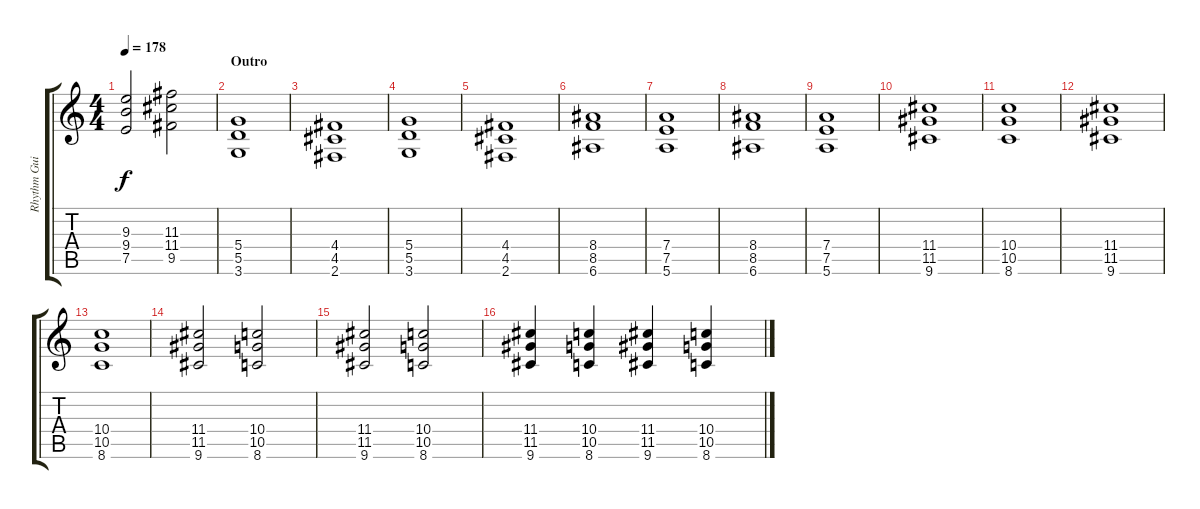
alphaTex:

\track ("Rhythm Guitar" "Rhythm Gui") {instrument distortionguitar}
\staff {score tabs}
\tuning (E4 B3 G3 D3 A2 E2) {hide}
\ts (4 4)
\tempo 178
\clef g2
\ks c
(9.3 9.4 7.5).2{dy f} (11.3 11.4 9.5).2 |
\section ("" "Outro")
(5.4 5.5 3.6).1 |
(4.4 4.5 2.6).1 |
(5.4 5.5 3.6).1 |
(4.4 4.5 2.6).1 |
(8.4 8.5 6.6).1 |
(7.4 7.5 5.6).1 |
(8.4 8.5 6.6).1 |
(7.4 7.5 5.6).1 |
(11.4 11.5 9.6).1 |
(10.4 10.5 8.6).1 |
(11.4 11.5 9.6).1 |
(10.4 10.5 8.6).1 |
(11.4 11.5 9.6).2 (10.4 10.5 8.6).2 |
(11.4 11.5 9.6).2 (10.4 10.5 8.6).2 |
(11.4 11.5 9.6).4 (10.4 10.5 8.6).4 (11.4 11.5 9.6).4 (10.4 10.5 8.6).4
